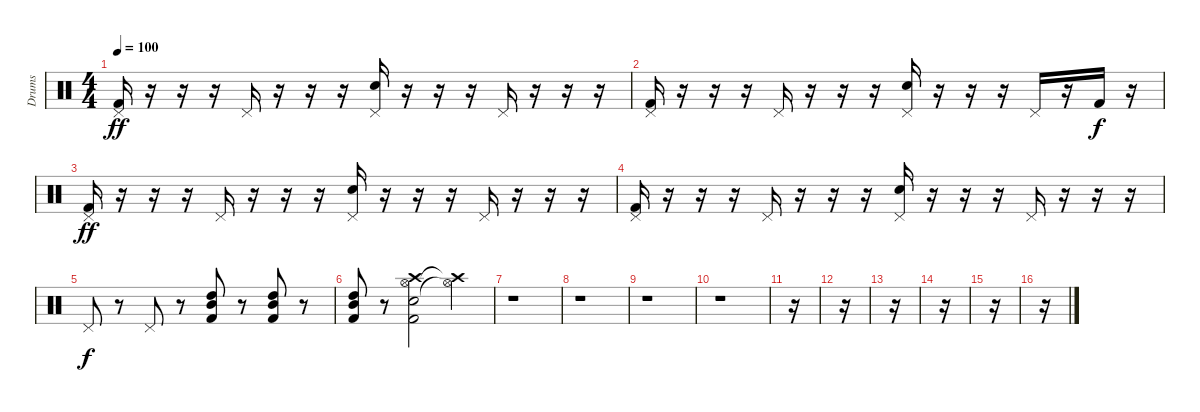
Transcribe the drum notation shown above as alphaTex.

\track ("Drums" "Drums") {instrument percussion}
\staff {score}
\articulation defaults
\ts (4 4)
\tempo 100
\clef neutral
\ks c
("Kick (hit) 2" "Pedal Hi-Hat (hit)").16{dy ff} r.16 r.16 r.16 "Pedal Hi-Hat (hit)".16 r.16 r.16 r.16 ("Electric Snare (hit)" "Pedal Hi-Hat (hit)").16 r.16 r.16 r.16 "Pedal Hi-Hat (hit)".16 r.16 r.16 r.16 |
("Kick (hit) 2" "Pedal Hi-Hat (hit)").16 r.16 r.16 r.16 "Pedal Hi-Hat (hit)".16 r.16 r.16 r.16 ("Electric Snare (hit)" "Pedal Hi-Hat (hit)").16 r.16 r.16 r.16 "Pedal Hi-Hat (hit)".16 r.16 "Kick (hit) 2".16{dy f} r.16 |
("Kick (hit) 2" "Pedal Hi-Hat (hit)").16{dy ff} r.16 r.16 r.16 "Pedal Hi-Hat (hit)".16 r.16 r.16 r.16 ("Electric Snare (hit)" "Pedal Hi-Hat (hit)").16 r.16 r.16 r.16 "Pedal Hi-Hat (hit)".16 r.16 r.16 r.16 |
("Kick (hit) 2" "Pedal Hi-Hat (hit)").16 r.16 r.16 r.16 "Pedal Hi-Hat (hit)".16 r.16 r.16 r.16 ("Electric Snare (hit)" "Pedal Hi-Hat (hit)").16 r.16 r.16 r.16 "Pedal Hi-Hat (hit)".16 r.16 r.16 r.16 |
"Pedal Hi-Hat (hit)".8{dy f} r.8 "Pedal Hi-Hat (hit)".8 r.8 ("High Tom (hit)" "Mid Tom (hit)" "Kick (hit) 2").8 r.8 ("High Tom (hit)" "Mid Tom (hit)" "Kick (hit) 2").8 r.8 |
("High Tom (hit)" "Mid Tom (hit)" "Kick (hit) 2").8 r.8 ("Electric Snare (hit)" "Hi-Hat (open)" "Crash high (hit)" "Kick (hit) 2").2 ("Hi-Hat (open)"{t} "Crash high (hit)"{t}).4 |
r.1 |
r.1 |
r.1 |
r.1 |
r.16 |
r.16 |
r.16 |
r.16 |
r.16 |
r.16
